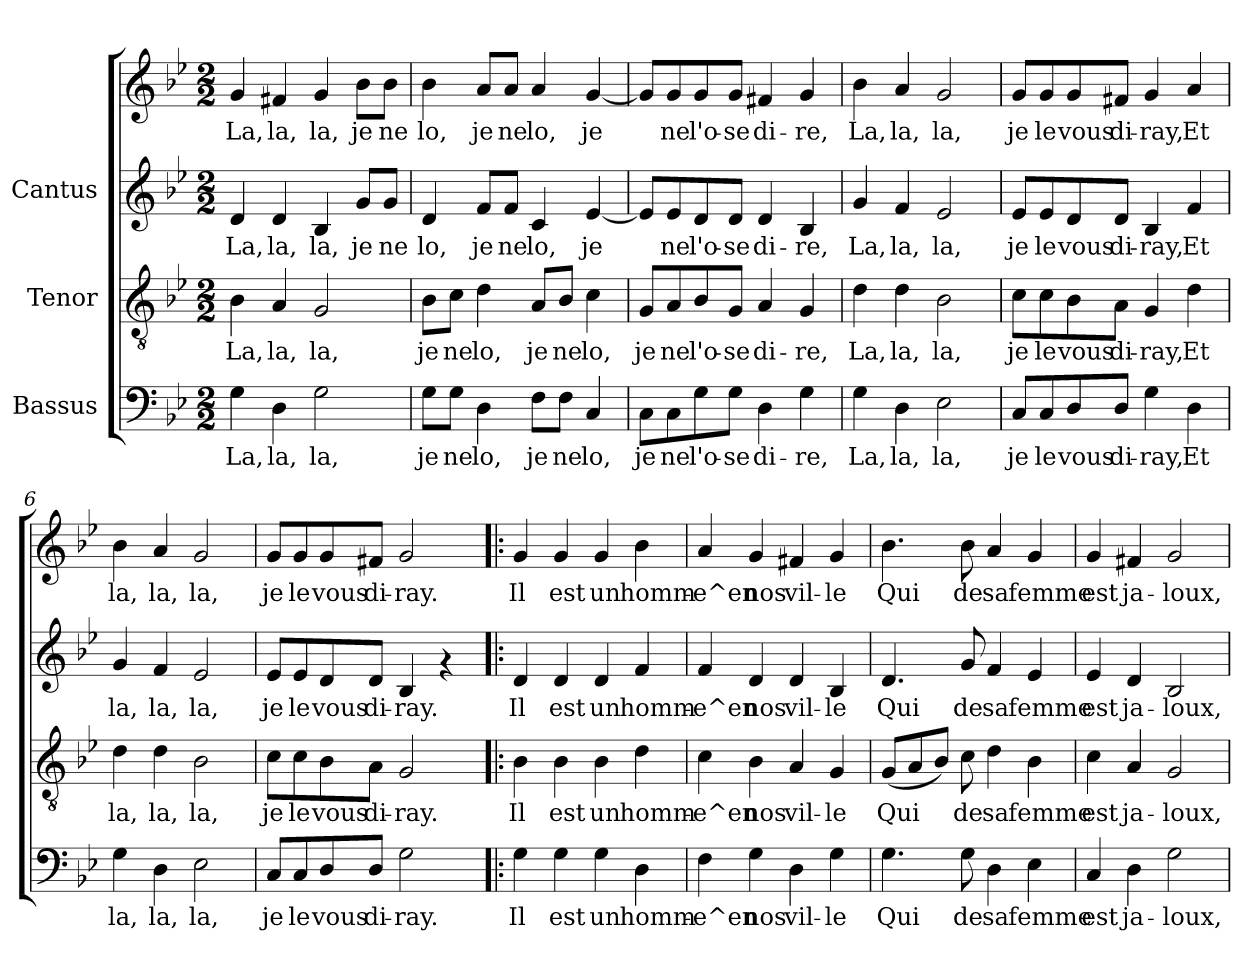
**kern	**text	**kern	**text	**kern	**text	**kern	**text
*part3	*part3	*part2	*part2	*part1	*part1	*part1	*part1
*staff4	*staff4	*staff3	*staff3	*staff2	*staff2	*staff1	*staff1
*I"Bassus	*	*I"Tenor	*	*I"Cantus	*	*	*
!!LO:PB:g=z
*stria5	*	*stria5	*	*stria5	*	*stria5	*
*clefF4	*	*clefGv2	*	*clefG2	*	*clefG2	*
*k[b-e-]	*	*k[b-e-]	*	*k[b-e-]	*	*k[b-e-]	*
*B-:	*	*B-:	*	*B-:	*	*B-:	*
*M2/2	*	*M2/2	*	*M2/2	*	*M2/2	*
*MM156	*	*MM156	*	*MM156	*	*MM156	*
=1	=1	=1	=1	=1	=1	=1	=1
!	!LO:LY:b:cj	!	!LO:LY:b:cj	!	!LO:LY:b:cj	!	!LO:LY:b:cj
4G\	La,	4B-\	La,	4d/	La,	4g/	La,
!	!LO:LY:b:cj	!	!LO:LY:b:cj	!	!LO:LY:b:cj	!	!LO:LY:b:cj
4D\	la,	4A/	la,	4d/	la,	4f#X/	la,
!	!LO:LY:b:cj	!	!LO:LY:b:cj	!	!LO:LY:b:cj	!	!LO:LY:b:cj
2G\	la,	2G/	la,	4B-/	la,	4g/	la,
!	!	!	!	!	!LO:LY:b:cj	!	!LO:LY:b:cj
.	.	.	.	8g/L	je	8b-\L	je
!	!	!	!	!	!LO:LY:b:cj	!	!LO:LY:b:cj
.	.	.	.	8g/J	ne	8b-\J	ne
=2	=2	=2	=2	=2	=2	=2	=2
!	!LO:LY:b:cj	!	!LO:LY:b:cj	!	!LO:LY:b:cj	!	!LO:LY:b:cj
8G\L	je	8B-\L	je	4d/	lo,	4b-\	lo,
!	!LO:LY:b:cj	!	!LO:LY:b:cj	!	!	!	!
8G\J	ne	8c\J	ne	.	.	.	.
!	!LO:LY:b:cj	!	!LO:LY:b:cj	!	!LO:LY:b:cj	!	!LO:LY:b:cj
4D\	lo,	4d\	lo,	8f/L	je	8a/L	je
!	!	!	!	!	!LO:LY:b:cj	!	!LO:LY:b:cj
.	.	.	.	8f/J	ne	8a/J	ne
!	!LO:LY:b:cj	!	!LO:LY:b:cj	!	!LO:LY:b:cj	!	!LO:LY:b:cj
8F\L	je	8A/L	je	4c/	lo,	4a/	lo,
!	!LO:LY:b:cj	!	!LO:LY:b:cj	!	!	!	!
8F\J	ne	8B-/J	ne	.	.	.	.
!	!LO:LY:b:cj	!	!LO:LY:b:cj	!	!LO:LY:b:cj	!	!LO:LY:b:cj
4C/	lo,	4c\	lo,	[<4e-/	je	[<4g/	je
=3	=3	=3	=3	=3	=3	=3	=3
!	!LO:LY:b:cj	!	!LO:LY:b:cj	!	!LO:LY:b:cj	!	!LO:LY:b:cj
8C\L	je	8G/L	je	8e-/L]	.	8g/L]	.
!	!LO:LY:b:cj	!	!LO:LY:b:cj	!	!LO:LY:b:cj	!	!LO:LY:b:cj
8C\	ne	8A/	ne	8e-/	ne	8g/	ne
!	!LO:LY:b:cj	!	!LO:LY:b:cj	!	!LO:LY:b:cj	!	!LO:LY:b:cj
8G\	l'o-	8B-/	l'o-	8d/	l'o-	8g/	l'o-
!	!LO:LY:b:cj	!	!LO:LY:b:cj	!	!LO:LY:b:cj	!	!LO:LY:b:cj
8G\J	-se	8G/J	-se	8d/J	-se	8g/J	-se
!	!LO:LY:b:cj	!	!LO:LY:b:cj	!	!LO:LY:b:cj	!	!LO:LY:b:cj
4D\	di-	4A/	di-	4d/	di-	4f#X/	di-
!	!LO:LY:b:cj	!	!LO:LY:b:cj	!	!LO:LY:b:cj	!	!LO:LY:b:cj
4G\	-re,	4G/	-re,	4B-/	-re,	4g/	-re,
=4	=4	=4	=4	=4	=4	=4	=4
!	!LO:LY:b:cj	!	!LO:LY:b:cj	!	!LO:LY:b:cj	!	!LO:LY:b:cj
4G\	La,	4d\	La,	4g/	La,	4b-\	La,
!	!LO:LY:b:cj	!	!LO:LY:b:cj	!	!LO:LY:b:cj	!	!LO:LY:b:cj
4D\	la,	4d\	la,	4f/	la,	4a/	la,
!	!LO:LY:b:cj	!	!LO:LY:b:cj	!	!LO:LY:b:cj	!	!LO:LY:b:cj
2E-\	la,	2B-\	la,	2e-/	la,	2g/	la,
!!LO:LB:g=z
=5	=5	=5	=5	=5	=5	=5	=5
!	!LO:LY:b:cj	!	!LO:LY:b:cj	!	!LO:LY:b:cj	!	!LO:LY:b:cj
8C/L	je	8c\L	je	8e-/L	je	8g/L	je
!	!LO:LY:b:cj	!	!LO:LY:b:cj	!	!LO:LY:b:cj	!	!LO:LY:b:cj
8C/	le	8c\	le	8e-/	le	8g/	le
!	!LO:LY:b:cj	!	!LO:LY:b:cj	!	!LO:LY:b:cj	!	!LO:LY:b:cj
8D/	vous	8B-\	vous	8d/	vous	8g/	vous
!	!LO:LY:b:cj	!	!LO:LY:b:cj	!	!LO:LY:b:cj	!	!LO:LY:b:cj
8D/J	di-	8A\J	di-	8d/J	di-	8f#X/J	di-
!	!LO:LY:b:cj	!	!LO:LY:b:cj	!	!LO:LY:b:cj	!	!LO:LY:b:cj
4G\	-ray,	4G/	-ray,	4B-/	-ray,	4g/	-ray,
!	!LO:LY:b:cj	!	!LO:LY:b:cj	!	!LO:LY:b:cj	!	!LO:LY:b:cj
4D\	Et	4d\	Et	4f/	Et	4a/	Et
=6	=6	=6	=6	=6	=6	=6	=6
!	!LO:LY:b:cj	!	!LO:LY:b:cj	!	!LO:LY:b:cj	!	!LO:LY:b:cj
4G\	la,	4d\	la,	4g/	la,	4b-\	la,
!	!LO:LY:b:cj	!	!LO:LY:b:cj	!	!LO:LY:b:cj	!	!LO:LY:b:cj
4D\	la,	4d\	la,	4f/	la,	4a/	la,
!	!LO:LY:b:cj	!	!LO:LY:b:cj	!	!LO:LY:b:cj	!	!LO:LY:b:cj
2E-\	la,	2B-\	la,	2e-/	la,	2g/	la,
=7	=7	=7	=7	=7	=7	=7	=7
!	!LO:LY:b:cj	!	!LO:LY:b:cj	!	!LO:LY:b:cj	!	!LO:LY:b:cj
8C/L	je	8c\L	je	8e-/L	je	8g/L	je
!	!LO:LY:b:cj	!	!LO:LY:b:cj	!	!LO:LY:b:cj	!	!LO:LY:b:cj
8C/	le	8c\	le	8e-/	le	8g/	le
!	!LO:LY:b:cj	!	!LO:LY:b:cj	!	!LO:LY:b:cj	!	!LO:LY:b:cj
8D/	vous	8B-\	vous	8d/	vous	8g/	vous
!	!LO:LY:b:cj	!	!LO:LY:b:cj	!	!LO:LY:b:cj	!	!LO:LY:b:cj
8D/J	di-	8A\J	di-	8d/J	di-	8f#X/J	di-
!	!LO:LY:b:cj	!	!LO:LY:b:cj	!	!LO:LY:b:cj	!	!LO:LY:b:cj
2G\	-ray.	2G/	-ray.	4B-/	-ray.	2g/	-ray.
.	.	.	.	4rf	.	.	.
=8!|:	=8!|:	=8!|:	=8!|:	=8!|:	=8!|:	=8!|:	=8!|:
!	!LO:LY:b:cj	!	!LO:LY:b:cj	!	!LO:LY:b:cj	!	!LO:LY:b:cj
4G\	Il	4B-\	Il	4d/	-Il	4g/	Il
!	!LO:LY:b:cj	!	!LO:LY:b:cj	!	!LO:LY:b:cj	!	!LO:LY:b:cj
4G\	est	4B-\	est	4d/	est	4g/	est
!	!LO:LY:b:cj	!	!LO:LY:b:cj	!	!LO:LY:b:cj	!	!LO:LY:b:cj
4G\	un	4B-\	un	4d/	un	4g/	un
!	!LO:LY:b:cj	!	!LO:LY:b:cj	!	!LO:LY:b:cj	!	!LO:LY:b:cj
4D\	homm-	4d\	homm-	4f/	homm-	4b-\	homm-
!!LO:LB:g=z
=9	=9	=9	=9	=9	=9	=9	=9
!	!LO:LY:b:cj	!	!LO:LY:b:cj	!	!LO:LY:b:cj	!	!LO:LY:b:cj
4F\	-e^en	4c\	-e^en	4f/	e^en	4a/	-e^en
!	!LO:LY:b:cj	!	!LO:LY:b:cj	!	!LO:LY:b:cj	!	!LO:LY:b:cj
4G\	nos	4B-\	nos	4d/	nos	4g/	nos
!	!LO:LY:b:cj	!	!LO:LY:b:cj	!	!LO:LY:b:cj	!	!LO:LY:b:cj
4D\	vil-	4A/	vil-	4d/	vil-	4f#X/	vil-
!	!LO:LY:b:cj	!	!LO:LY:b:cj	!	!LO:LY:b:cj	!	!LO:LY:b:cj
4G\	-le	4G/	-le	4B-/	-le	4g/	-le
=10	=10	=10	=10	=10	=10	=10	=10
!	!LO:LY:b:cj	!	!LO:LY:b:cj	!	!LO:LY:b:cj	!	!LO:LY:b:cj
4.G\	Qui	(<8G/L	Qui	4.d/	Qui	4.b-\	Qui
!	!	!	!LO:LY:b:cj	!	!	!	!
.	.	8A/	.	.	.	.	.
!	!	!	!LO:LY:b:cj	!	!	!	!
.	.	8B-/J)	.	.	.	.	.
!	!LO:LY:b:cj	!	!LO:LY:b:cj	!	!LO:LY:b:cj	!	!LO:LY:b:cj
8G\	de	8c\	de	8g/	de	8b-\	de
!	!LO:LY:b:cj	!	!LO:LY:b:cj	!	!LO:LY:b:cj	!	!LO:LY:b:cj
4D\	sa	4d\	sa	4f/	sa	4a/	sa
!	!LO:LY:b:cj	!	!LO:LY:b:cj	!	!LO:LY:b:cj	!	!LO:LY:b:cj
4E-\	femme	4B-\	femme	4e-/	femme	4g/	femme
=11	=11	=11	=11	=11	=11	=11	=11
!	!LO:LY:b:cj	!	!LO:LY:b:cj	!	!LO:LY:b:cj	!	!LO:LY:b:cj
4C/	est	4c\	est	4e-/	est	4g/	est
!	!LO:LY:b:cj	!	!LO:LY:b:cj	!	!LO:LY:b:cj	!	!LO:LY:b:cj
4D\	ja-	4A/	ja-	4d/	ja-	4f#X/	ja-
!	!LO:LY:b:cj	!	!LO:LY:b:cj	!	!LO:LY:b:cj	!	!LO:LY:b:cj
2G\	-loux,	2G/	-loux,	2B-/	-loux,	2g/	-loux,
=	=	=	=	=	=	=	=
*-	*-	*-	*-	*-	*-	*-	*-
